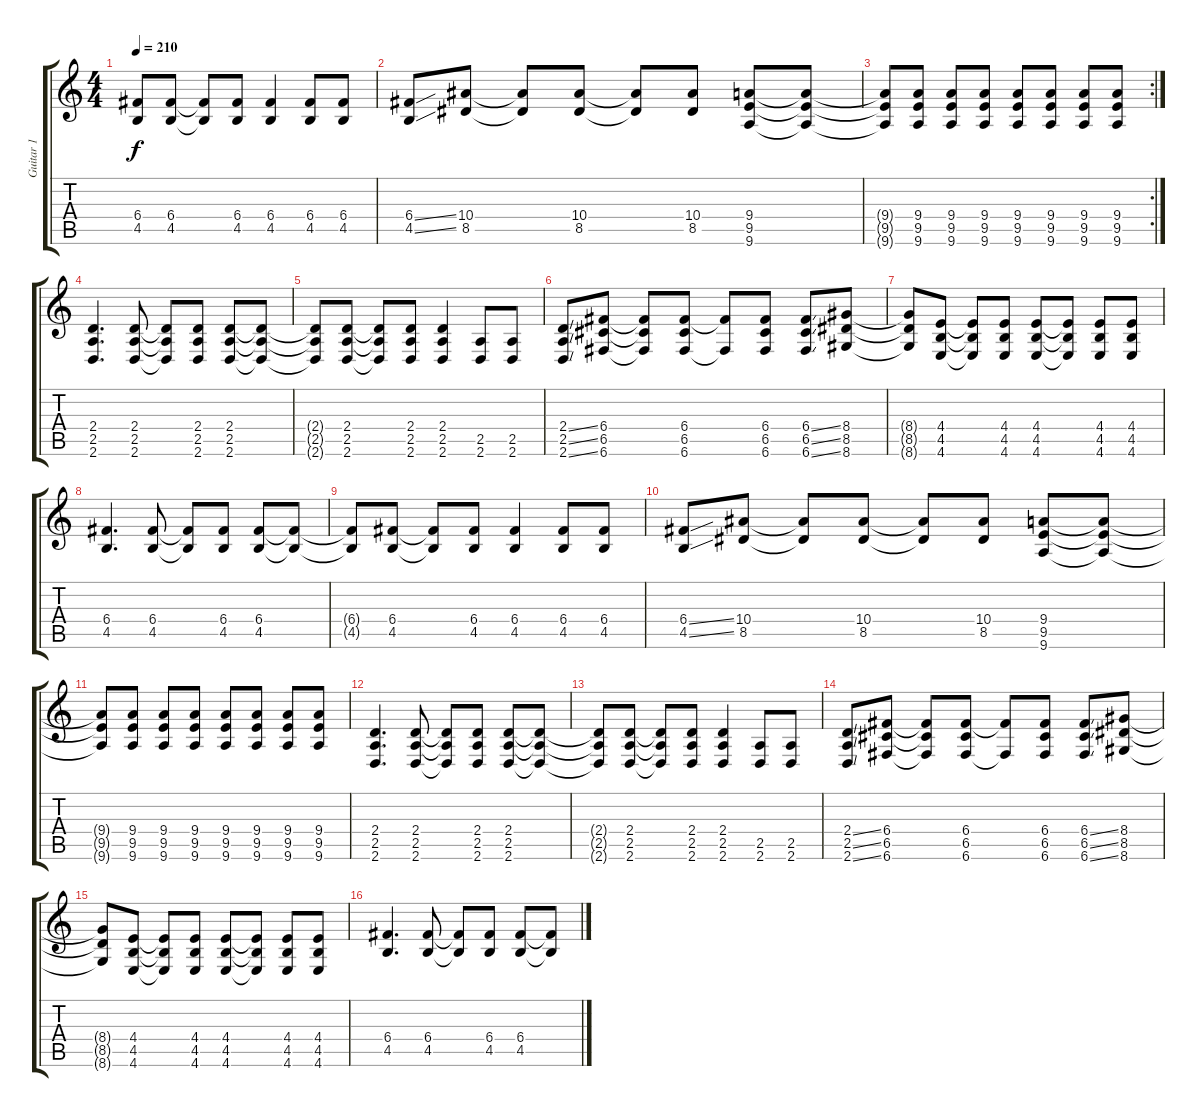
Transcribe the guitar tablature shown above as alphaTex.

\track ("Guitar 1" "Guitar 1") {instrument distortionguitar}
\staff {score tabs}
\tuning (E4 C4 G3 C3 G2 C2) {hide}
\ts (4 4)
\tempo 210
\clef g2
\ks c
(6.4{t} 4.5{t}).8{dy f} (6.4 4.5).8 (6.4{t} 4.5{t}).8 (6.4 4.5).8 (6.4 4.5).4 (6.4 4.5).8 (6.4 4.5).8 |
(6.4{ss} 4.5{ss}).8 (10.4 8.5).8 (10.4{t} 8.5{t}).8 (10.4 8.5).8 (10.4{t} 8.5{t}).8 (10.4 8.5).8 (9.4 9.5 9.6).8 (9.4{t} 9.5{t} 9.6{t}).8 |
\rc 2
(9.4{t} 9.5{t} 9.6{t}).8 (9.4 9.5 9.6).8 (9.4 9.5 9.6).8 (9.4 9.5 9.6).8 (9.4 9.5 9.6).8 (9.4 9.5 9.6).8 (9.4 9.5 9.6).8 (9.4 9.5 9.6).8 |
(2.4 2.5 2.6).4{d} (2.4 2.5 2.6).8 (2.4{t} 2.5{t} 2.6{t}).8 (2.4 2.5 2.6).8 (2.4 2.5 2.6).8 (2.4{t} 2.5{t} 2.6{t}).8 |
(2.4{t} 2.5{t} 2.6{t}).8 (2.4 2.5 2.6).8 (2.4{t} 2.5{t} 2.6{t}).8 (2.4 2.5 2.6).8 (2.4 2.5 2.6).4 (2.5 2.6).8 (2.5 2.6).8 |
(2.4{ss} 2.5{ss} 2.6{ss}).8 (6.4 6.5 6.6).8 (6.4{t} 6.5{t} 6.6{t}).8 (6.4 6.5 6.6).8 (6.4{t} 6.6{t}).8 (6.4 6.5 6.6).8 (6.4{ss} 6.5{ss} 6.6{ss}).8 (8.4 8.5 8.6).8 |
(8.4{t} 8.5{t} 8.6{t}).8 (4.4 4.5 4.6).8 (4.4{t} 4.5{t} 4.6{t}).8 (4.4 4.5 4.6).8 (4.4 4.5 4.6).8 (4.4{t} 4.5{t} 4.6{t}).8 (4.4 4.5 4.6).8 (4.4 4.5 4.6).8 |
(6.4 4.5).4{d} (6.4 4.5).8 (6.4{t} 4.5{t}).8 (6.4 4.5).8 (6.4 4.5).8 (6.4{t} 4.5{t}).8 |
(6.4{t} 4.5{t}).8 (6.4 4.5).8 (6.4{t} 4.5{t}).8 (6.4 4.5).8 (6.4 4.5).4 (6.4 4.5).8 (6.4 4.5).8 |
(6.4{ss} 4.5{ss}).8 (10.4 8.5).8 (10.4{t} 8.5{t}).8 (10.4 8.5).8 (10.4{t} 8.5{t}).8 (10.4 8.5).8 (9.4 9.5 9.6).8 (9.4{t} 9.5{t} 9.6{t}).8 |
(9.4{t} 9.5{t} 9.6{t}).8 (9.4 9.5 9.6).8 (9.4 9.5 9.6).8 (9.4 9.5 9.6).8 (9.4 9.5 9.6).8 (9.4 9.5 9.6).8 (9.4 9.5 9.6).8 (9.4 9.5 9.6).8 |
(2.4 2.5 2.6).4{d} (2.4 2.5 2.6).8 (2.4{t} 2.5{t} 2.6{t}).8 (2.4 2.5 2.6).8 (2.4 2.5 2.6).8 (2.4{t} 2.5{t} 2.6{t}).8 |
(2.4{t} 2.5{t} 2.6{t}).8 (2.4 2.5 2.6).8 (2.4{t} 2.5{t} 2.6{t}).8 (2.4 2.5 2.6).8 (2.4 2.5 2.6).4 (2.5 2.6).8 (2.5 2.6).8 |
(2.4{ss} 2.5{ss} 2.6{ss}).8 (6.4 6.5 6.6).8 (6.4{t} 6.5{t} 6.6{t}).8 (6.4 6.5 6.6).8 (6.4{t} 6.6{t}).8 (6.4 6.5 6.6).8 (6.4{ss} 6.5{ss} 6.6{ss}).8 (8.4 8.5 8.6).8 |
(8.4{t} 8.5{t} 8.6{t}).8 (4.4 4.5 4.6).8 (4.4{t} 4.5{t} 4.6{t}).8 (4.4 4.5 4.6).8 (4.4 4.5 4.6).8 (4.4{t} 4.5{t} 4.6{t}).8 (4.4 4.5 4.6).8 (4.4 4.5 4.6).8 |
(6.4 4.5).4{d} (6.4 4.5).8 (6.4{t} 4.5{t}).8 (6.4 4.5).8 (6.4 4.5).8 (6.4{t} 4.5{t}).8
